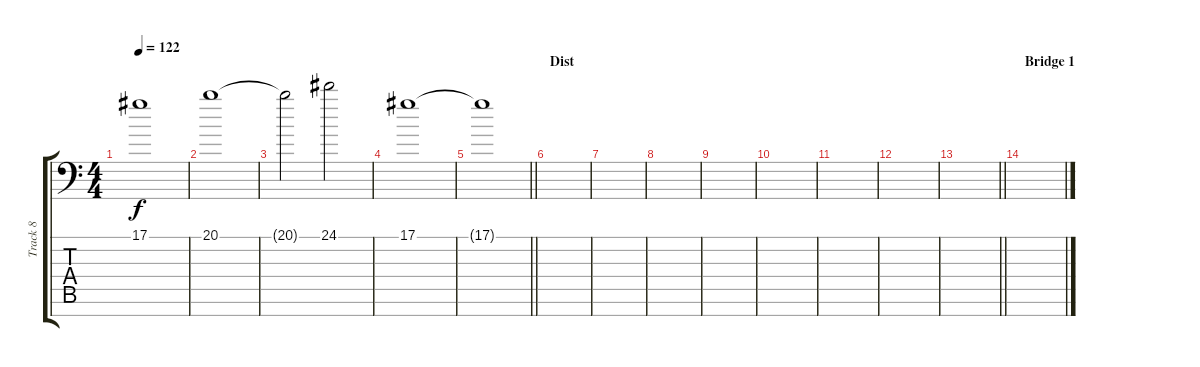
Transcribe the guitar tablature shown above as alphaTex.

\track ("Track 8" "Track 8") {instrument choiraahs}
\staff {score tabs}
\tuning (Eb4 Bb3 Gb3 Db3 Ab2 Eb2 Ab1) {hide}
\ts (4 4)
\tempo 122
\clef f4
\ks c
17.1{t}.1{dy f} |
20.1.1 |
20.1{t}.2 24.1.2 |
17.1.1 |
\barLineRight lightlight
17.1{t}.1 |
\section ("" "Dist")
|
|
|
|
|
|
|
\barLineRight lightlight
|
\section ("" "Bridge 1")
